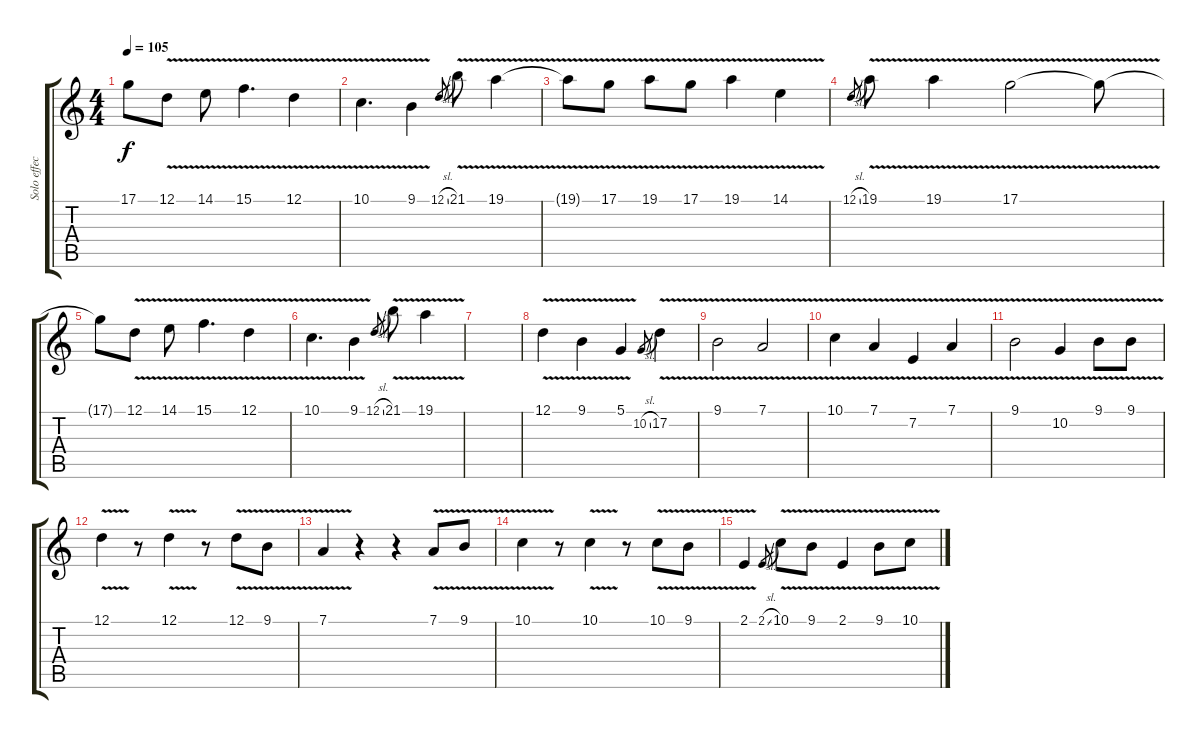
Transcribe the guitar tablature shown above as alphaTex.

\track ("Solo effects" "Solo effec") {instrument stringensemble1}
\staff {score tabs}
\tuning (D4 A3 F3 C3 G2 D2) {hide}
\ts (4 4)
\tempo 105
\clef g2
\ks c
17.1{t}.8{dy f} 12.1{v}.8 14.1{v}.8 15.1{v}.4{d} 12.1{v}.4 |
10.1{v}.4{d} 9.1{v}.4 12.1{sl}.8{gr} 21.1{v}.8 19.1{v}.4 |
19.1{t}.8 17.1{v}.8 19.1{v}.8 17.1{v}.8 19.1{v}.4 14.1{v}.4 |
12.1{sl}.8{gr} 19.1{v}.8 19.1{v}.4 17.1{v}.2 17.1{t}.8 |
17.1{t}.8 12.1{v}.8 14.1{v}.8 15.1{v}.4{d} 12.1{v}.4 |
10.1{v}.4{d} 9.1{v}.4 12.1{sl}.8{gr} 21.1{v}.8 19.1{v}.4 |
|
12.1{v}.4 9.1{v}.4 5.1{v}.4 10.2{sl}.8{gr} 17.2{v}.4 |
9.1{v}.2 7.1{v}.2 |
10.1{v}.4 7.1{v}.4 7.2{v}.4 7.1{v}.4 |
9.1{v}.2 10.2{v}.4 9.1{v}.8 9.1{v}.8 |
12.1{v}.4 r.8 12.1{v}.4 r.8 12.1{v}.8 9.1{v}.8 |
7.1{v}.4 r.4 r.4 7.1{v}.8 9.1{v}.8 |
10.1{v}.4 r.8 10.1{v}.4 r.8 10.1{v}.8 9.1{v}.8 |
2.1{v}.4 2.1{sl}.8{gr} 10.1{v}.8 9.1{v}.8 2.1{v}.4 9.1{v}.8 10.1{v}.8
